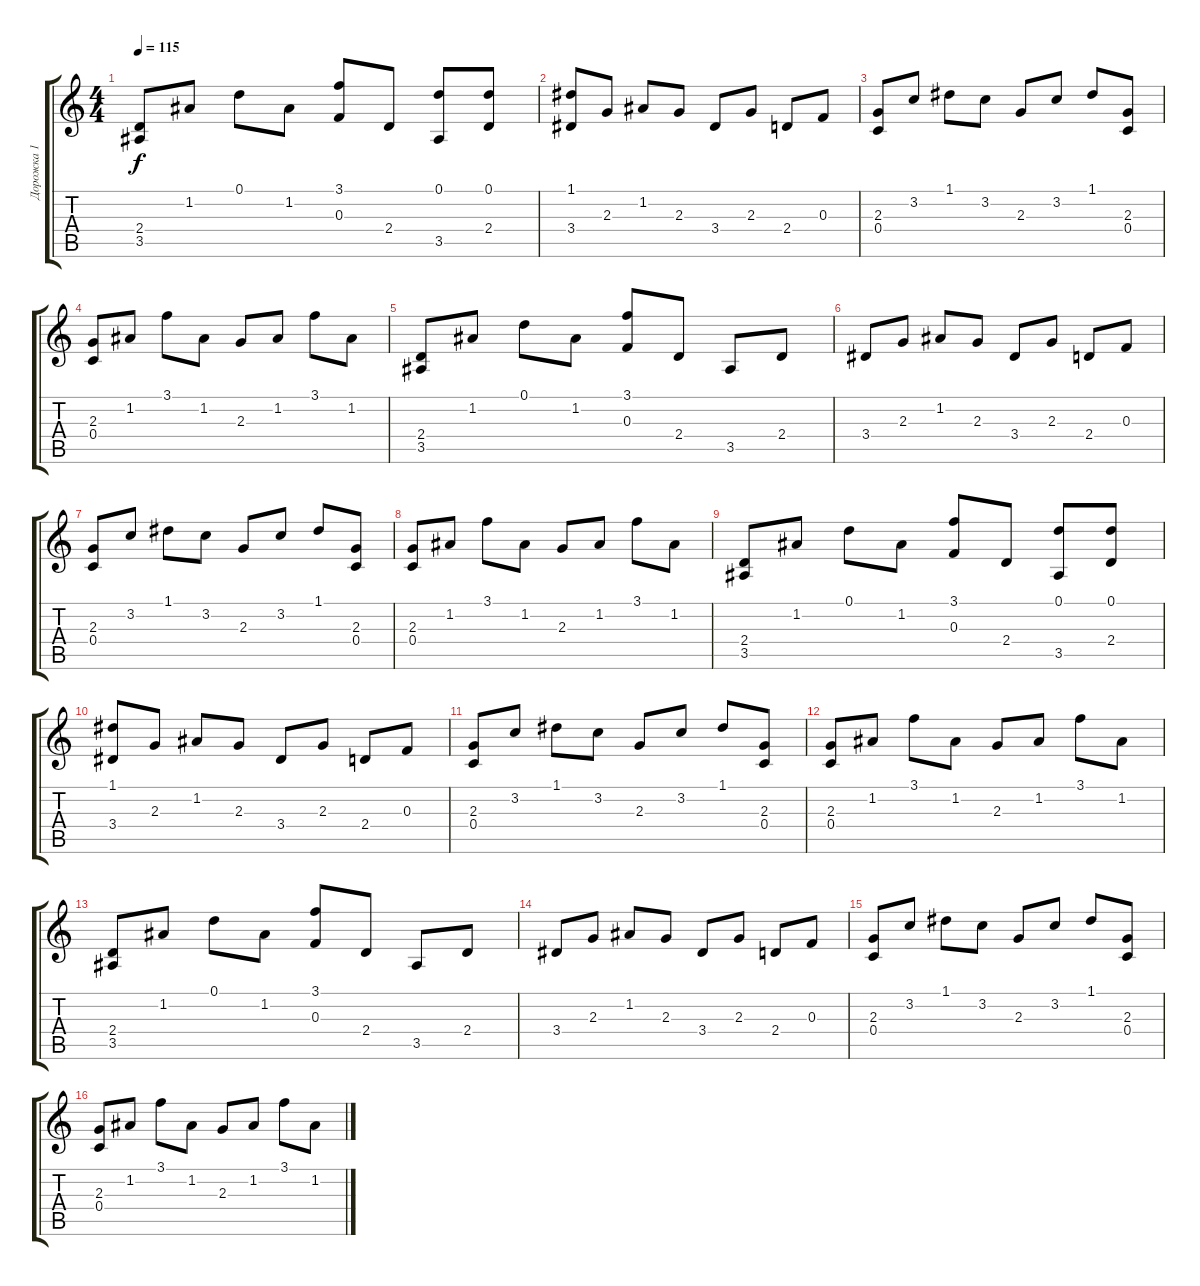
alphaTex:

\track ("Дорожка 1" "Дорожка 1") {instrument acousticguitarnylon}
\staff {score tabs}
\tuning (D4 A3 F3 C3 G2 D2) {hide}
\ts (4 4)
\tempo 115
\clef g2
\ks c
(2.4 3.5).8{dy f} 1.2.8 0.1.8 1.2.8 (3.1 0.3).8 2.4.8 (0.1 3.5).8 (0.1 2.4).8 |
(1.1 3.4).8 2.3.8 1.2.8 2.3.8 3.4.8 2.3.8 2.4.8 0.3.8 |
(2.3 0.4).8 3.2.8 1.1.8 3.2.8 2.3.8 3.2.8 1.1.8 (2.3 0.4).8 |
(2.3 0.4).8 1.2.8 3.1.8 1.2.8 2.3.8 1.2.8 3.1.8 1.2.8 |
(2.4 3.5).8 1.2.8 0.1.8 1.2.8 (3.1 0.3).8 2.4.8 3.5.8 2.4.8 |
3.4.8 2.3.8 1.2.8 2.3.8 3.4.8 2.3.8 2.4.8 0.3.8 |
(2.3 0.4).8 3.2.8 1.1.8 3.2.8 2.3.8 3.2.8 1.1.8 (2.3 0.4).8 |
(2.3 0.4).8 1.2.8 3.1.8 1.2.8 2.3.8 1.2.8 3.1.8 1.2.8 |
(2.4 3.5).8 1.2.8 0.1.8 1.2.8 (3.1 0.3).8 2.4.8 (0.1 3.5).8 (0.1 2.4).8 |
(1.1 3.4).8 2.3.8 1.2.8 2.3.8 3.4.8 2.3.8 2.4.8 0.3.8 |
(2.3 0.4).8 3.2.8 1.1.8 3.2.8 2.3.8 3.2.8 1.1.8 (2.3 0.4).8 |
(2.3 0.4).8 1.2.8 3.1.8 1.2.8 2.3.8 1.2.8 3.1.8 1.2.8 |
(2.4 3.5).8 1.2.8 0.1.8 1.2.8 (3.1 0.3).8 2.4.8 3.5.8 2.4.8 |
3.4.8 2.3.8 1.2.8 2.3.8 3.4.8 2.3.8 2.4.8 0.3.8 |
(2.3 0.4).8{volume 13} 3.2.8 1.1.8 3.2.8 2.3.8 3.2.8 1.1.8 (2.3 0.4).8 |
(2.3 0.4).8 1.2.8 3.1.8 1.2.8 2.3.8 1.2.8 3.1.8 1.2.8
